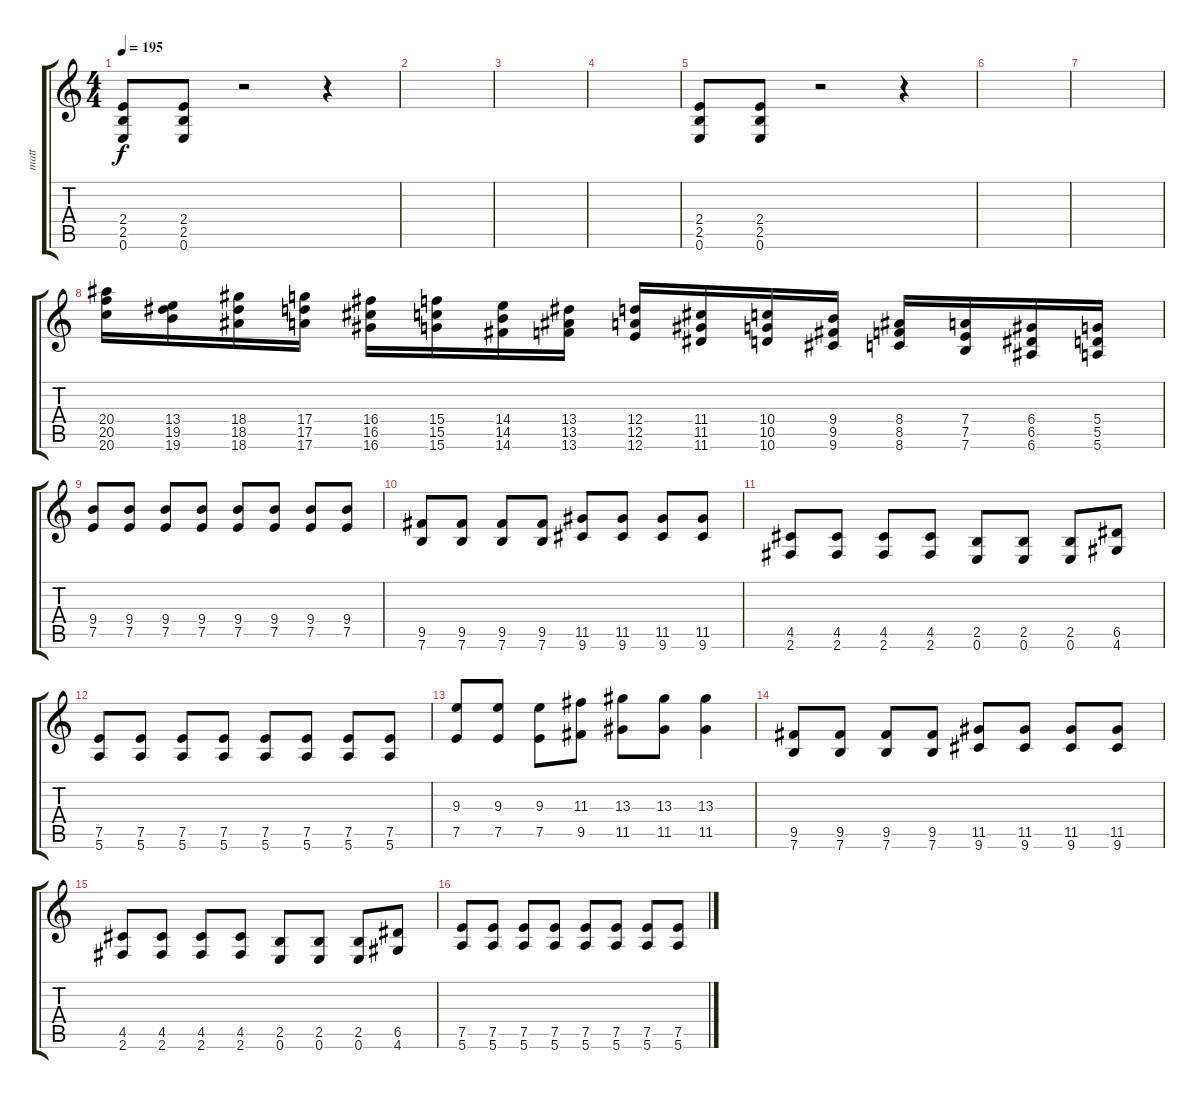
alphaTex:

\track ("matt" "matt") {instrument distortionguitar}
\staff {score tabs}
\tuning (E4 B3 G3 D3 A2 E2) {hide}
\ts (4 4)
\tempo 195
\clef g2
\ks c
(2.4 2.5 0.6).8{dy f instrument distortionguitar} (2.4 2.5 0.6).8 r.2 r.4 |
|
|
|
(2.4 2.5 0.6).8 (2.4 2.5 0.6).8 r.2 r.4 |
|
|
(20.4 20.5 20.6).16 (13.4 19.5 19.6).16 (18.4 18.5 18.6).16 (17.4 17.5 17.6).16 (16.4 16.5 16.6).16 (15.4 15.5 15.6).16 (14.4 14.5 14.6).16 (13.4 13.5 13.6).16 (12.4 12.5 12.6).16 (11.4 11.5 11.6).16 (10.4 10.5 10.6).16 (9.4 9.5 9.6).16 (8.4 8.5 8.6).16 (7.4 7.5 7.6).16 (6.4 6.5 6.6).16 (5.4 5.5 5.6).16 |
(9.4 7.5).8 (9.4 7.5).8 (9.4 7.5).8 (9.4 7.5).8 (9.4 7.5).8 (9.4 7.5).8 (9.4 7.5).8 (9.4 7.5).8 |
(9.5 7.6).8 (9.5 7.6).8 (9.5 7.6).8 (9.5 7.6).8 (11.5 9.6).8 (11.5 9.6).8 (11.5 9.6).8 (11.5 9.6).8 |
(4.5 2.6).8 (4.5 2.6).8 (4.5 2.6).8 (4.5 2.6).8 (2.5 0.6).8 (2.5 0.6).8 (2.5 0.6).8 (6.5 4.6).8 |
(7.5 5.6).8 (7.5 5.6).8 (7.5 5.6).8 (7.5 5.6).8 (7.5 5.6).8 (7.5 5.6).8 (7.5 5.6).8 (7.5 5.6).8 |
(9.3 7.5).8 (9.3 7.5).8 (9.3 7.5).8 (11.3 9.5).8 (13.3 11.5).8 (13.3 11.5).8 (13.3 11.5).4 |
(9.5 7.6).8 (9.5 7.6).8 (9.5 7.6).8 (9.5 7.6).8 (11.5 9.6).8 (11.5 9.6).8 (11.5 9.6).8 (11.5 9.6).8 |
(4.5 2.6).8 (4.5 2.6).8 (4.5 2.6).8 (4.5 2.6).8 (2.5 0.6).8 (2.5 0.6).8 (2.5 0.6).8 (6.5 4.6).8 |
(7.5 5.6).8 (7.5 5.6).8 (7.5 5.6).8 (7.5 5.6).8 (7.5 5.6).8 (7.5 5.6).8 (7.5 5.6).8 (7.5 5.6).8
